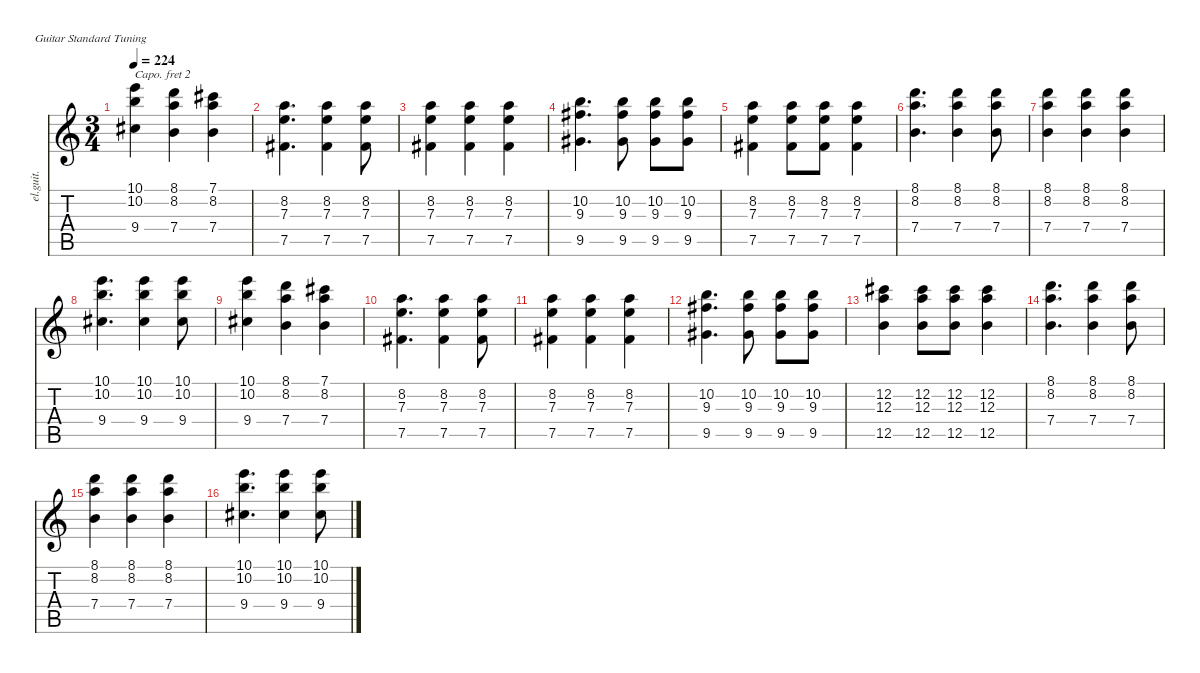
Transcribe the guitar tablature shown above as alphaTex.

\defaultSystemsLayout 4
\hideDynamics
\bracketExtendMode nobrackets
\track ("Clean Guitar" "el.guit.") {instrument electricguitarclean}
\staff {score tabs}
\capo 2
\tuning (E4 B3 G3 D3 A2 E2)
\ts (3 4)
\tempo 224
\clef g2
\ks c
(10.1 10.2 9.4{acc #}).4{dy mf} (8.1 8.2 7.4).4 (7.1{acc #} 8.2 7.4).4 |
(7.5{acc #} 7.3 8.2).4{d} (7.3 8.2 7.5{acc #}).4 (7.3 8.2 7.5{acc #}).8 |
(7.3 7.5{acc #} 8.2).4 (7.3 7.5{acc #} 8.2).4 (7.3 7.5{acc #} 8.2).4 |
(9.5{acc #} 9.3{acc #} 10.2).4{d} (10.2 9.3{acc #} 9.5{acc #}).8 (10.2 9.3{acc #} 9.5{acc #}).8 (10.2 9.3{acc #} 9.5{acc #}).8 |
(8.2 7.3 7.5{acc #}).4 (8.2 7.3 7.5{acc #}).8 (8.2 7.3 7.5{acc #}).8 (8.2 7.3 7.5{acc #}).4 |
(7.4 8.2 8.1).4{d} (8.1 8.2 7.4).4 (8.1 8.2 7.4).8 |
(8.1 8.2 7.4).4 (8.1 8.2 7.4).4 (8.1 8.2 7.4).4 |
(9.4{acc #} 10.2 10.1).4{d} (10.1 10.2 9.4{acc #}).4 (10.1 10.2 9.4{acc #}).8 |
(10.1 10.2 9.4{acc #}).4 (8.1 8.2 7.4).4 (7.1{acc #} 8.2 7.4).4 |
(7.5{acc #} 7.3 8.2).4{d} (7.3 8.2 7.5{acc #}).4 (7.3 8.2 7.5{acc #}).8 |
(7.3 7.5{acc #} 8.2).4 (7.3 7.5{acc #} 8.2).4 (7.3 7.5{acc #} 8.2).4 |
(9.5{acc #} 9.3{acc #} 10.2).4{d} (10.2 9.3{acc #} 9.5{acc #}).8 (10.2 9.3{acc #} 9.5{acc #}).8 (10.2 9.3{acc #} 9.5{acc #}).8 |
(12.2{acc #} 12.3 12.5).4 (12.2{acc #} 12.3 12.5).8 (12.2{acc #} 12.3 12.5).8 (12.2{acc #} 12.3 12.5).4 |
(7.4 8.2 8.1).4{d} (8.1 8.2 7.4).4 (8.1 8.2 7.4).8 |
(8.1 8.2 7.4).4 (8.1 8.2 7.4).4 (8.1 8.2 7.4).4 |
(9.4{acc #} 10.2 10.1).4{d} (10.1 10.2 9.4{acc #}).4 (10.1 10.2 9.4{acc #}).8
